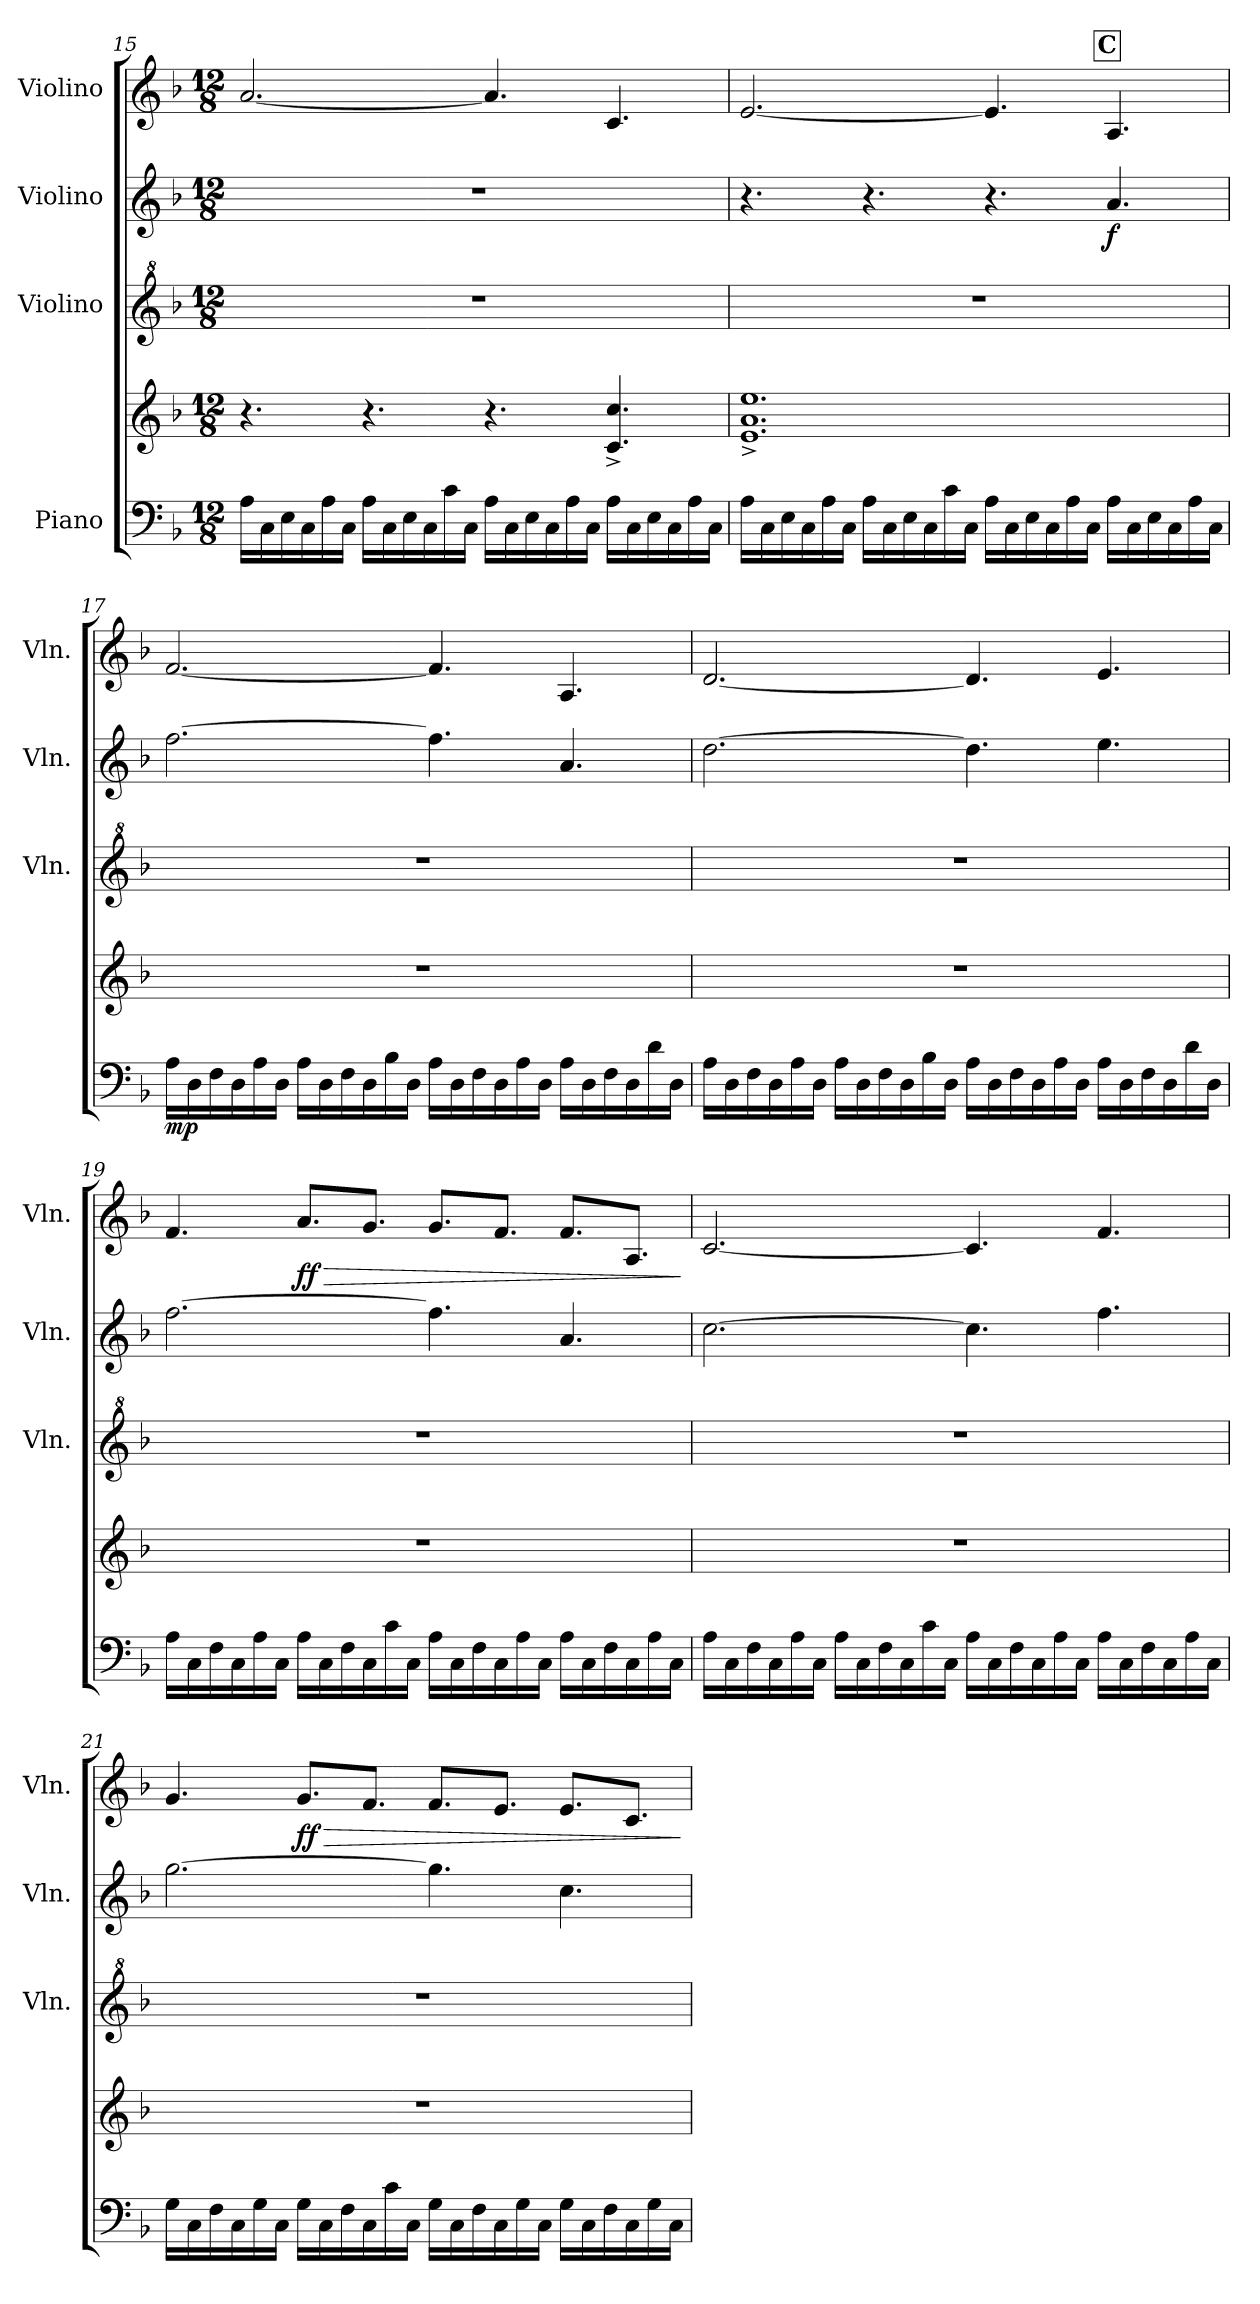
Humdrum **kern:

**kern	**kern	**dynam	**kern	**kern	**dynam	**kern	**dynam
*part4	*part4	*part4	*part3	*part2	*part2	*part1	*part1
*staff5	*staff4	*staff4/5	*staff3	*staff2	*staff2	*staff1	*staff1
*I"Piano	*	*	*I"Violino	*I"Violino	*	*I"Violino	*
*	*	*	*I'Vln.	*I'Vln.	*	*I'Vln.	*
!!LO:PB:g=z
*clefF4	*clefG2	*	*clefG^2	*clefG2	*	*clefG2	*
*k[b-]	*k[b-]	*	*k[b-]	*k[b-]	*	*k[b-]	*
*M12/8	*M12/8	*	*M12/8	*M12/8	*	*M12/8	*
=15	=15	=15	=15	=15	=15	=15	=15
16A\LL	4.r	.	1.r	1.r	.	[2.a/	.
16C\	.	.	.	.	.	.	.
16E\	.	.	.	.	.	.	.
16C\	.	.	.	.	.	.	.
16A\	.	.	.	.	.	.	.
16C\JJ	.	.	.	.	.	.	.
16A\LL	4.r	.	.	.	.	.	.
16C\	.	.	.	.	.	.	.
16E\	.	.	.	.	.	.	.
16C\	.	.	.	.	.	.	.
16c\	.	.	.	.	.	.	.
16C\JJ	.	.	.	.	.	.	.
16A\LL	4.r	.	.	.	.	4.a/]	.
16C\	.	.	.	.	.	.	.
16E\	.	.	.	.	.	.	.
16C\	.	.	.	.	.	.	.
16A\	.	.	.	.	.	.	.
16C\JJ	.	.	.	.	.	.	.
16A\LL	4.c/^ 4.cc/^	.	.	.	.	4.c/	.
16C\	.	.	.	.	.	.	.
16E\	.	.	.	.	.	.	.
16C\	.	.	.	.	.	.	.
16A\	.	.	.	.	.	.	.
16C\JJ	.	.	.	.	.	.	.
!!LO:LB:g=z
!!LO:REH:place=s1:a:B:fs=14:t=C:qo=4.5
=16	=16	=16	=16	=16	=16	=16	=16
16A\LL	1.e^ 1.a^ 1.ee^	.	1.r	4.r	.	[2.e/	.
16C\	.	.	.	.	.	.	.
16E\	.	.	.	.	.	.	.
16C\	.	.	.	.	.	.	.
16A\	.	.	.	.	.	.	.
16C\JJ	.	.	.	.	.	.	.
16A\LL	.	.	.	4.r	.	.	.
16C\	.	.	.	.	.	.	.
16E\	.	.	.	.	.	.	.
16C\	.	.	.	.	.	.	.
16c\	.	.	.	.	.	.	.
16C\JJ	.	.	.	.	.	.	.
16A\LL	.	.	.	4.r	.	4.e/]	.
16C\	.	.	.	.	.	.	.
16E\	.	.	.	.	.	.	.
16C\	.	.	.	.	.	.	.
16A\	.	.	.	.	.	.	.
16C\JJ	.	.	.	.	.	.	.
!	!	!	!	!	!LO:DY:b	!	!
16A\LL	.	.	.	4.a/	f	4.A/	.
16C\	.	.	.	.	.	.	.
16E\	.	.	.	.	.	.	.
16C\	.	.	.	.	.	.	.
16A\	.	.	.	.	.	.	.
16C\JJ	.	.	.	.	.	.	.
!!LO:PB:g=z
=17	=17	=17	=17	=17	=17	=17	=17
!	!	!LO:DY:b=2	!	!	!	!	!
16A\LL	1.r	mp	1.r	[2.ff\	.	[2.f/	.
16D\	.	.	.	.	.	.	.
16F\	.	.	.	.	.	.	.
16D\	.	.	.	.	.	.	.
16A\	.	.	.	.	.	.	.
16D\JJ	.	.	.	.	.	.	.
16A\LL	.	.	.	.	.	.	.
16D\	.	.	.	.	.	.	.
16F\	.	.	.	.	.	.	.
16D\	.	.	.	.	.	.	.
16B-\	.	.	.	.	.	.	.
16D\JJ	.	.	.	.	.	.	.
16A\LL	.	.	.	4.ff\]	.	4.f/]	.
16D\	.	.	.	.	.	.	.
16F\	.	.	.	.	.	.	.
16D\	.	.	.	.	.	.	.
16A\	.	.	.	.	.	.	.
16D\JJ	.	.	.	.	.	.	.
16A\LL	.	.	.	4.a/	.	4.A/	.
16D\	.	.	.	.	.	.	.
16F\	.	.	.	.	.	.	.
16D\	.	.	.	.	.	.	.
16d\	.	.	.	.	.	.	.
16D\JJ	.	.	.	.	.	.	.
!!LO:LB:g=z
=18	=18	=18	=18	=18	=18	=18	=18
16A\LL	1.r	.	1.r	[2.dd\	.	[2.d/	.
16D\	.	.	.	.	.	.	.
16F\	.	.	.	.	.	.	.
16D\	.	.	.	.	.	.	.
16A\	.	.	.	.	.	.	.
16D\JJ	.	.	.	.	.	.	.
16A\LL	.	.	.	.	.	.	.
16D\	.	.	.	.	.	.	.
16F\	.	.	.	.	.	.	.
16D\	.	.	.	.	.	.	.
16B-\	.	.	.	.	.	.	.
16D\JJ	.	.	.	.	.	.	.
16A\LL	.	.	.	4.dd\]	.	4.d/]	.
16D\	.	.	.	.	.	.	.
16F\	.	.	.	.	.	.	.
16D\	.	.	.	.	.	.	.
16A\	.	.	.	.	.	.	.
16D\JJ	.	.	.	.	.	.	.
16A\LL	.	.	.	4.ee\	.	4.e/	.
16D\	.	.	.	.	.	.	.
16F\	.	.	.	.	.	.	.
16D\	.	.	.	.	.	.	.
16d\	.	.	.	.	.	.	.
16D\JJ	.	.	.	.	.	.	.
!!LO:PB:g=z
=19	=19	=19	=19	=19	=19	=19	=19
16A\LL	1.r	.	1.r	[2.ff\	.	4.f/	.
16C\	.	.	.	.	.	.	.
16F\	.	.	.	.	.	.	.
16C\	.	.	.	.	.	.	.
16A\	.	.	.	.	.	.	.
16C\JJ	.	.	.	.	.	.	.
!	!	!	!	!	!	!	!LO:HP:b
!	!	!	!	!	!	!	!LO:DY:n=1:b
16A\LL	.	.	.	.	.	8.a/L	> ff
16C\	.	.	.	.	.	.	.
16F\	.	.	.	.	.	.	.
16C\	.	.	.	.	.	8.g/J	.
16c\	.	.	.	.	.	.	.
16C\JJ	.	.	.	.	.	.	.
16A\LL	.	.	.	4.ff\]	.	8.g/L	.
16C\	.	.	.	.	.	.	.
16F\	.	.	.	.	.	.	.
16C\	.	.	.	.	.	8.f/J	.
16A\	.	.	.	.	.	.	.
16C\JJ	.	.	.	.	.	.	.
16A\LL	.	.	.	4.a/	.	8.f/L	.
16C\	.	.	.	.	.	.	.
16F\	.	.	.	.	.	.	.
16C\	.	.	.	.	.	8.A/J	.
16A\	.	.	.	.	.	.	.
16C\JJ	.	.	.	.	.	.	.
.	.	.	.	.	.	.	]
!!LO:LB:g=z
=20	=20	=20	=20	=20	=20	=20	=20
16A\LL	1.r	.	1.r	[2.cc\	.	[2.c/	.
16C\	.	.	.	.	.	.	.
16F\	.	.	.	.	.	.	.
16C\	.	.	.	.	.	.	.
16A\	.	.	.	.	.	.	.
16C\JJ	.	.	.	.	.	.	.
16A\LL	.	.	.	.	.	.	.
16C\	.	.	.	.	.	.	.
16F\	.	.	.	.	.	.	.
16C\	.	.	.	.	.	.	.
16c\	.	.	.	.	.	.	.
16C\JJ	.	.	.	.	.	.	.
16A\LL	.	.	.	4.cc\]	.	4.c/]	.
16C\	.	.	.	.	.	.	.
16F\	.	.	.	.	.	.	.
16C\	.	.	.	.	.	.	.
16A\	.	.	.	.	.	.	.
16C\JJ	.	.	.	.	.	.	.
16A\LL	.	.	.	4.ff\	.	4.f/	.
16C\	.	.	.	.	.	.	.
16F\	.	.	.	.	.	.	.
16C\	.	.	.	.	.	.	.
16A\	.	.	.	.	.	.	.
16C\JJ	.	.	.	.	.	.	.
!!LO:PB:g=z
=21	=21	=21	=21	=21	=21	=21	=21
16G\LL	1.r	.	1.r	[2.gg\	.	4.g/	.
16C\	.	.	.	.	.	.	.
16F\	.	.	.	.	.	.	.
16C\	.	.	.	.	.	.	.
16G\	.	.	.	.	.	.	.
16C\JJ	.	.	.	.	.	.	.
!	!	!	!	!	!	!	!LO:HP:b
!	!	!	!	!	!	!	!LO:DY:n=1:b
16G\LL	.	.	.	.	.	8.g/L	> ff
16C\	.	.	.	.	.	.	.
16F\	.	.	.	.	.	.	.
16C\	.	.	.	.	.	8.f/J	.
16c\	.	.	.	.	.	.	.
16C\JJ	.	.	.	.	.	.	.
16G\LL	.	.	.	4.gg\]	.	8.f/L	.
16C\	.	.	.	.	.	.	.
16F\	.	.	.	.	.	.	.
16C\	.	.	.	.	.	8.e/J	.
16G\	.	.	.	.	.	.	.
16C\JJ	.	.	.	.	.	.	.
16G\LL	.	.	.	4.cc\	.	8.e/L	.
16C\	.	.	.	.	.	.	.
16F\	.	.	.	.	.	.	.
16C\	.	.	.	.	.	8.c/J	.
16G\	.	.	.	.	.	.	.
16C\JJ	.	.	.	.	.	.	.
.	.	.	.	.	.	.	]
=	=	=	=	=	=	=	=
*-	*-	*-	*-	*-	*-	*-	*-
